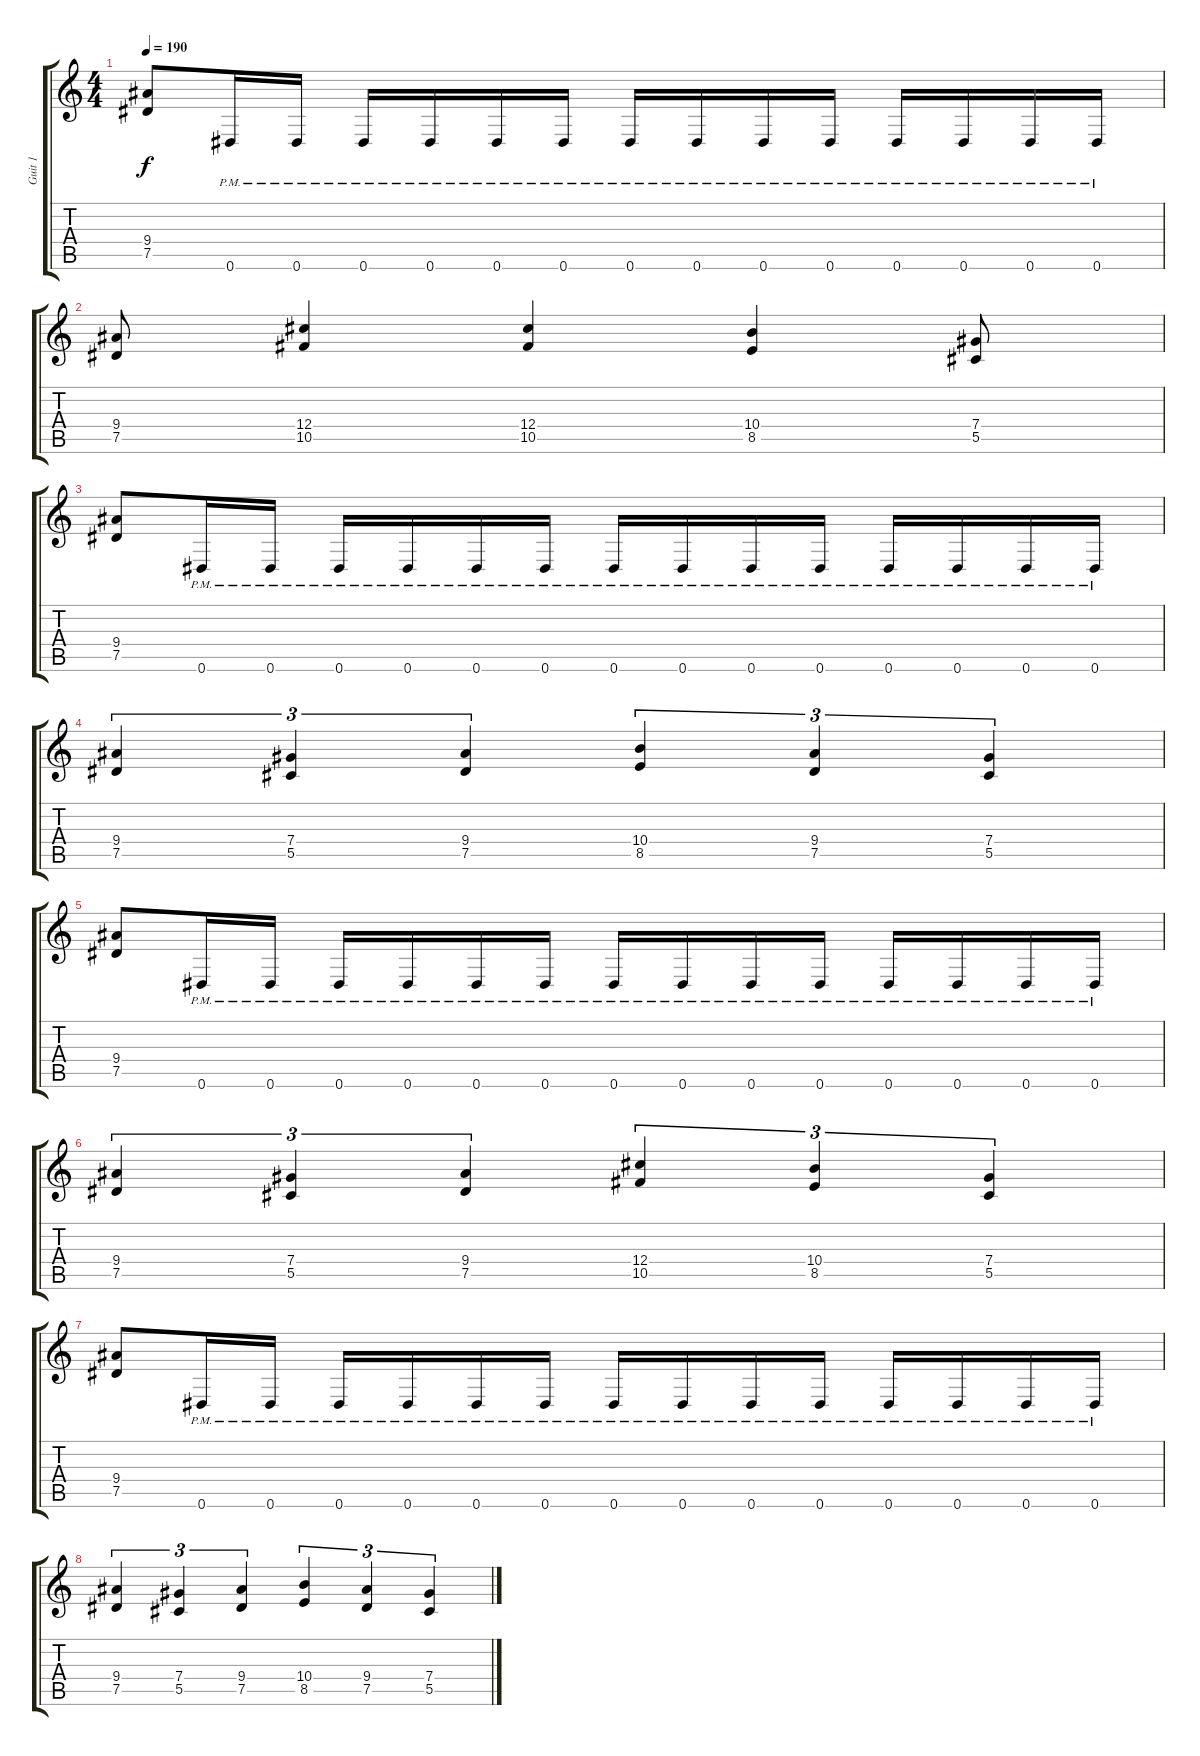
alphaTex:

\track ("Guit 1" "Guit 1") {instrument distortionguitar}
\staff {score tabs}
\tuning (Eb4 Bb3 Gb3 Db3 Ab2 Eb2) {hide}
\ts (4 4)
\tempo 190
\clef g2
\ks c
(9.4 7.5).8{dy f} 0.6{pm}.16 0.6{pm}.16 0.6{pm}.16 0.6{pm}.16 0.6{pm}.16 0.6{pm}.16 0.6{pm}.16 0.6{pm}.16 0.6{pm}.16 0.6{pm}.16 0.6{pm}.16 0.6{pm}.16 0.6{pm}.16 0.6{pm}.16 |
(9.4 7.5).8 (12.4 10.5).4 (12.4 10.5).4 (10.4 8.5).4 (7.4 5.5).8 |
(9.4 7.5).8 0.6{pm}.16 0.6{pm}.16 0.6{pm}.16 0.6{pm}.16 0.6{pm}.16 0.6{pm}.16 0.6{pm}.16 0.6{pm}.16 0.6{pm}.16 0.6{pm}.16 0.6{pm}.16 0.6{pm}.16 0.6{pm}.16 0.6{pm}.16 |
(9.4 7.5).4{tu (3 2)} (7.4 5.5).4{tu (3 2)} (9.4 7.5).4{tu (3 2)} (10.4 8.5).4{tu (3 2)} (9.4 7.5).4{tu (3 2)} (7.4 5.5).4{tu (3 2)} |
(9.4 7.5).8 0.6{pm}.16 0.6{pm}.16 0.6{pm}.16 0.6{pm}.16 0.6{pm}.16 0.6{pm}.16 0.6{pm}.16 0.6{pm}.16 0.6{pm}.16 0.6{pm}.16 0.6{pm}.16 0.6{pm}.16 0.6{pm}.16 0.6{pm}.16 |
(9.4 7.5).4{tu (3 2)} (7.4 5.5).4{tu (3 2)} (9.4 7.5).4{tu (3 2)} (12.4 10.5).4{tu (3 2)} (10.4 8.5).4{tu (3 2)} (7.4 5.5).4{tu (3 2)} |
(9.4 7.5).8 0.6{pm}.16 0.6{pm}.16 0.6{pm}.16 0.6{pm}.16 0.6{pm}.16 0.6{pm}.16 0.6{pm}.16 0.6{pm}.16 0.6{pm}.16 0.6{pm}.16 0.6{pm}.16 0.6{pm}.16 0.6{pm}.16 0.6{pm}.16 |
(9.4 7.5).4{tu (3 2)} (7.4 5.5).4{tu (3 2)} (9.4 7.5).4{tu (3 2)} (10.4 8.5).4{tu (3 2)} (9.4 7.5).4{tu (3 2)} (7.4 5.5).4{tu (3 2)}
